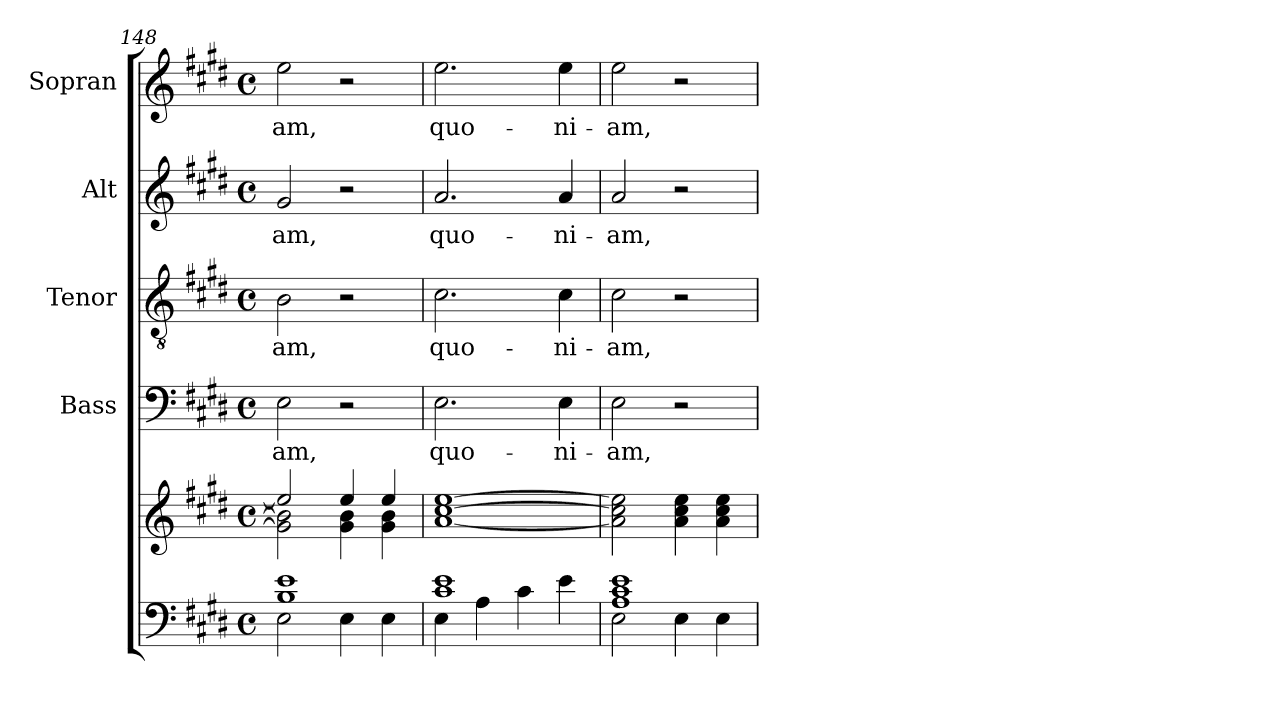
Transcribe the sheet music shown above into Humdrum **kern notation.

**kern	**kern	**kern	**text	**kern	**text	**kern	**text	**kern	**text
*part5	*part5	*part4	*part4	*part3	*part3	*part2	*part2	*part1	*part1
*staff6	*staff5	*staff4	*staff4	*staff3	*staff3	*staff2	*staff2	*staff1	*staff1
*	*	*I"Bass	*	*I"Tenor	*	*I"Alt	*	*I"Sopran	*
*	*	*I'B.	*	*I'T.	*	*I'A.	*	*I'S.	*
*clefF4	*clefG2	*clefF4	*	*clefGv2	*	*clefG2	*	*clefG2	*
*k[f#c#g#d#]	*k[f#c#g#d#]	*k[f#c#g#d#]	*	*k[f#c#g#d#]	*	*k[f#c#g#d#]	*	*k[f#c#g#d#]	*
*E:	*E:	*E:	*	*E:	*	*E:	*	*E:	*
*M4/4	*M4/4	*M4/4	*	*M4/4	*	*M4/4	*	*M4/4	*
*met(c)	*met(c)	*met(c)	*	*met(c)	*	*met(c)	*	*met(c)	*
=148	=148	=148	=148	=148	=148	=148	=148	=148	=148
*^	*^	*	*	*	*	*	*	*	*
!	!	!	!	!	!LO:LY:b	!	!LO:LY:b	!	!LO:LY:b	!	!LO:LY:b
1B 1e	2E\	2ee/]	2g#\] 2b\]	2E\	-am,	2B\	-am,	2g#/	-am,	2ee\	-am,
.	4E\	4ee/	4g#\ 4b\	2r	.	2r	.	2r	.	2r	.
.	4E\	4ee/	4g#\ 4b\	.	.	.	.	.	.	.	.
!!LO:LB:g=z
=149	=149	=149	=149	=149	=149	=149	=149	=149	=149	=149	=149
!	!	!	!	!	!LO:LY:b	!	!LO:LY:b	!	!LO:LY:b	!	!LO:LY:b
*	*	*v	*v	*	*	*	*	*	*	*	*
1c# 1e	4E\	[1a [1cc# [1ee	2.E\	quo-	2.c#\	quo-	2.a/	quo-	2.ee\	quo-
.	4A\	.	.	.	.	.	.	.	.	.
.	4c#\	.	.	.	.	.	.	.	.	.
!	!	!	!	!LO:LY:b	!	!LO:LY:b	!	!LO:LY:b	!	!LO:LY:b
.	4e\	.	4E\	-ni-	4c#\	-ni-	4a/	-ni-	4ee\	-ni-
=150	=150	=150	=150	=150	=150	=150	=150	=150	=150	=150
!	!	!	!	!LO:LY:b	!	!LO:LY:b	!	!LO:LY:b	!	!LO:LY:b
1A 1c# 1e	2E\	2a\] 2cc#\] 2ee\]	2E\	-am,	2c#\	-am,	2a/	-am,	2ee\	-am,
.	4E\	4a\ 4cc#\ 4ee\	2r	.	2r	.	2r	.	2r	.
.	4E\	4a\ 4cc#\ 4ee\	.	.	.	.	.	.	.	.
*v	*v	*	*	*	*	*	*	*	*	*
=	=	=	=	=	=	=	=	=	=
*-	*-	*-	*-	*-	*-	*-	*-	*-	*-
